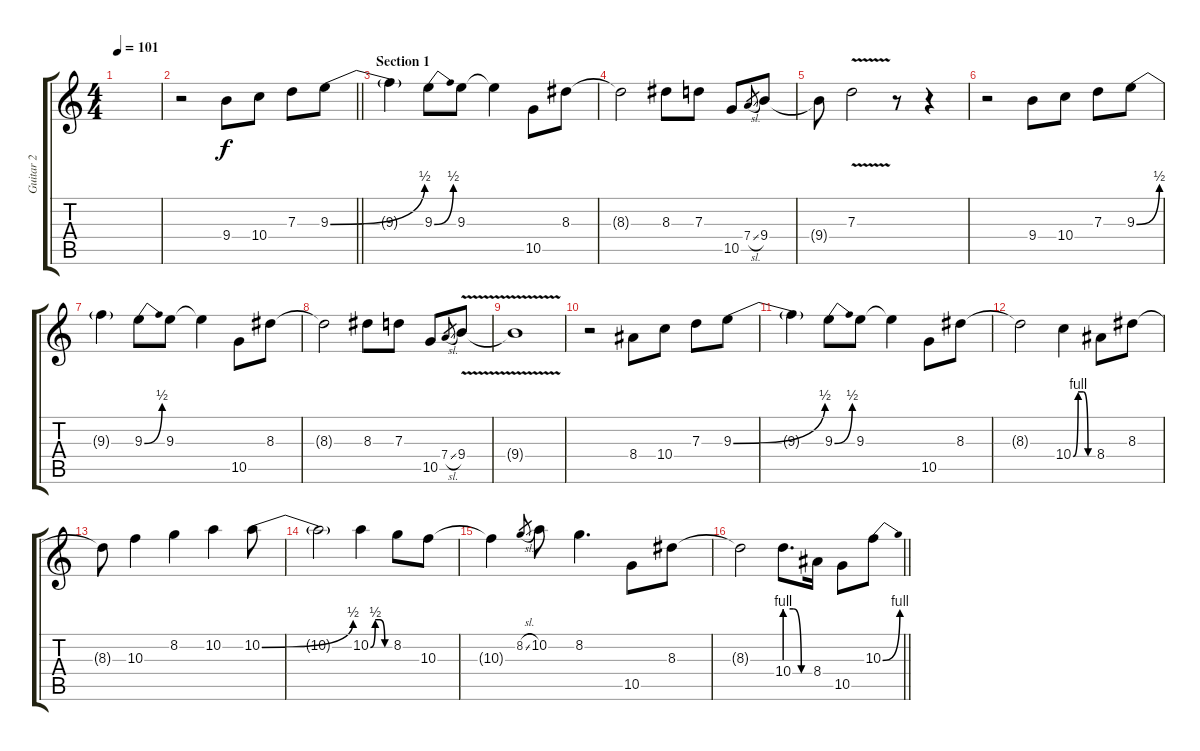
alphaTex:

\track ("Guitar 2" "Guitar 2") {instrument distortionguitar}
\staff {score tabs}
\tuning (E4 B3 G3 D3 A2 E2) {hide}
\ts (4 4)
\tempo 101
\clef g2
\ks c
|
\barLineRight lightlight
r.2 9.4.8 10.4.8 7.3.8 9.3{be (bend 0 0 60 2)}.8 |
\section ("" "Section 1")
9.3{t}.4 9.3{be (bend 0 0 60 2)}.8 9.3.8 9.3{t}.4 10.5.8 8.3.8 |
8.3{t}.2 8.3.8 7.3.8 10.5.8 7.4{sl}.8{gr} 9.4.8 |
9.4{t}.8 7.3{v}.2 r.8 r.4 |
r.2 9.4.8 10.4.8 7.3.8 9.3{be (bend 0 0 60 2)}.8 |
9.3{t}.4 9.3{be (bend 0 0 60 2)}.8 9.3.8 9.3{t}.4 10.5.8 8.3.8 |
8.3{t}.2 8.3.8 7.3.8 10.5.8 7.4{sl}.8{gr} 9.4{v}.8 |
9.4{t}.1 |
r.2 8.4.8 10.4.8 7.3.8 9.3{be (bend 0 0 60 2)}.8 |
9.3{t}.4 9.3{be (bend 0 0 60 2)}.8 9.3.8 9.3{t}.4 10.5.8 8.3.8 |
8.3{t}.2 10.4{be (custom 0 0 15 4 30 4 45 0 60 0)}.4 8.4.8 8.3.8 |
8.3{t}.8 10.3.4 8.2.4 10.2.4 10.2{be (bend 0 0 60 2)}.8 |
10.2{t}.2 10.2{be (custom 0 0 15 2 30 2 45 0 60 0)}.4 8.2.8 10.3.8 |
10.3{t}.4 8.2{sl}.8{gr} 10.2.8 8.2.4{d} 10.5.8 8.3.8 |
\barLineRight lightlight
8.3{t}.2 10.4{be (custom 0 4 20 4 40 0 60 0)}.8{d} 8.4.16 10.5.8 10.3{be (bend 0 0 60 4)}.8
